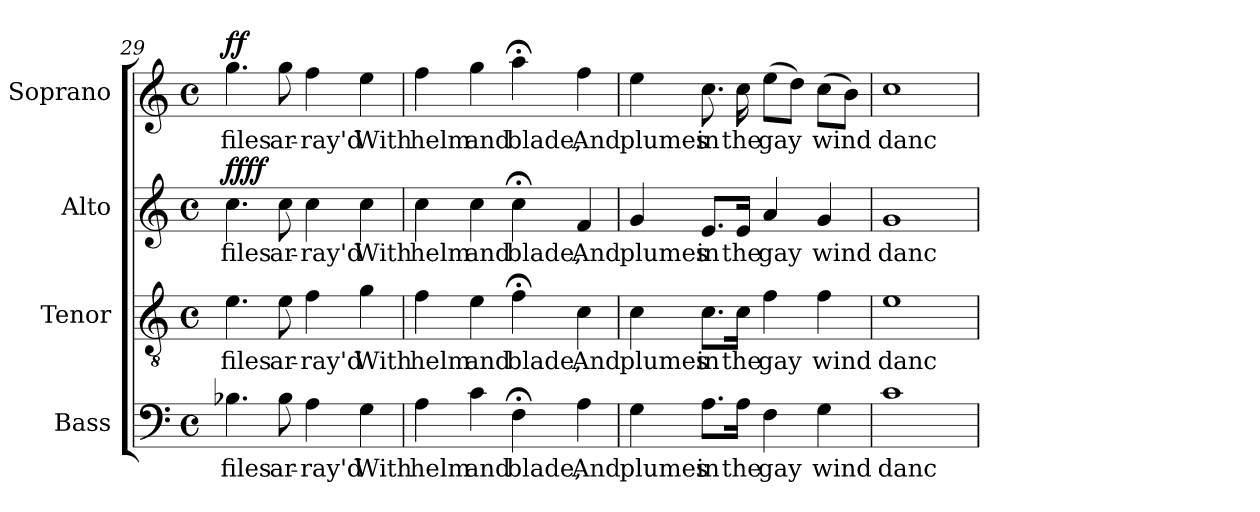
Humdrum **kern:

**kern	**text	**kern	**text	**kern	**text	**dynam	**kern	**text	**dynam
*part4	*part4	*part3	*part3	*part2	*part2	*part2	*part1	*part1	*part1
*staff4	*staff4	*staff3	*staff3	*staff2	*staff2	*staff2	*staff1	*staff1	*staff1
*I"Bass	*	*I"Tenor	*	*I"Alto	*	*	*I"Soprano	*	*
*I'B.	*	*I'T.	*	*I'A.	*	*	*I'S.	*	*
*clefF4	*	*clefGv2	*	*clefG2	*	*	*clefG2	*	*
*	*	*ITrd7c12	*	*	*	*	*	*	*
*k[]	*	*k[]	*	*k[]	*	*	*k[]	*	*
*C:	*	*C:	*	*C:	*	*	*C:	*	*
*M4/4	*	*M4/4	*	*M4/4	*	*	*M4/4	*	*
*met(c)	*	*met(c)	*	*met(c)	*	*	*met(c)	*	*
=29	=29	=29	=29	=29	=29	=29	=29	=29	=29
!	!LO:LY:b:color=#000000	!	!	!	!	!	!	!	!
!	!	!	!LO:LY:b:color=#000000	!	!	!	!	!	!
!	!	!	!	!	!LO:LY:b:color=#000000	!	!	!	!
!	!	!	!	!	!	!	!	!LO:LY:b:color=#000000	!
4.B-Xi\	files	4.Ei\	files	4.cci\	files	ff ff	4.ggi\	files	ff
!	!LO:LY:b:color=#000000	!	!	!	!	!	!	!	!
!	!	!	!LO:LY:b:color=#000000	!	!	!	!	!	!
!	!	!	!	!	!LO:LY:b:color=#000000	!	!	!	!
!	!	!	!	!	!	!	!	!LO:LY:b:color=#000000	!
8B-i\	ar-	8Ei\	ar-	8cci\	ar-	.	8ggi\	ar-	.
!	!LO:LY:b:color=#000000	!	!	!	!	!	!	!	!
!	!	!	!LO:LY:b:color=#000000	!	!	!	!	!	!
!	!	!	!	!	!LO:LY:b:color=#000000	!	!	!	!
!	!	!	!	!	!	!	!	!LO:LY:b:color=#000000	!
4Ai\	-ray'd	4Fi\	-ray'd	4cci\	-ray'd	.	4ffi\	-ray'd	.
!	!LO:LY:b:color=#000000	!	!	!	!	!	!	!	!
!	!	!	!LO:LY:b:color=#000000	!	!	!	!	!	!
!	!	!	!	!	!LO:LY:b:color=#000000	!	!	!	!
!	!	!	!	!	!	!	!	!LO:LY:b:color=#000000	!
4Gi\	With	4Gi\	With	4cci\	With	.	4eei\	With	.
=30	=30	=30	=30	=30	=30	=30	=30	=30	=30
!	!LO:LY:b:color=#000000	!	!	!	!	!	!	!	!
!	!	!	!LO:LY:b:color=#000000	!	!	!	!	!	!
!	!	!	!	!	!LO:LY:b:color=#000000	!	!	!	!
!	!	!	!	!	!	!	!	!LO:LY:b:color=#000000	!
4Ai\	helm	4Fi\	helm	4cci\	helm	.	4ffi\	helm	.
!	!LO:LY:b:color=#000000	!	!	!	!	!	!	!	!
!	!	!	!LO:LY:b:color=#000000	!	!	!	!	!	!
!	!	!	!	!	!LO:LY:b:color=#000000	!	!	!	!
!	!	!	!	!	!	!	!	!LO:LY:b:color=#000000	!
4ci\	and	4Ei\	and	4cci\	and	.	4ggi\	and	.
!	!LO:LY:b:color=#000000	!	!	!	!	!	!	!	!
!	!	!	!LO:LY:b:color=#000000	!	!	!	!	!	!
!	!	!	!	!	!LO:LY:b:color=#000000	!	!	!	!
!	!	!	!	!	!	!	!	!LO:LY:b:color=#000000	!
4F;i\	blade,	4F;i\	blade,	4cc;i\	blade,	.	4aa;i\	blade,	.
!	!LO:LY:b:color=#000000	!	!	!	!	!	!	!	!
!	!	!	!LO:LY:b:color=#000000	!	!	!	!	!	!
!	!	!	!	!	!LO:LY:b:color=#000000	!	!	!	!
!	!	!	!	!	!	!	!	!LO:LY:b:color=#000000	!
4Ai\	And	4Ci\	And	4fi/	And	.	4ffi\	And	.
=31	=31	=31	=31	=31	=31	=31	=31	=31	=31
!	!LO:LY:b:color=#000000	!	!	!	!	!	!	!	!
!	!	!	!LO:LY:b:color=#000000	!	!	!	!	!	!
!	!	!	!	!	!LO:LY:b:color=#000000	!	!	!	!
!	!	!	!	!	!	!	!	!LO:LY:b:color=#000000	!
4Gi\	plumes	4Ci\	plumes	4gi/	plumes	.	4eei\	plumes	.
!	!LO:LY:b:color=#000000	!	!	!	!	!	!	!	!
!	!	!	!LO:LY:b:color=#000000	!	!	!	!	!	!
!	!	!	!	!	!LO:LY:b:color=#000000	!	!	!	!
!	!	!	!	!	!	!	!	!LO:LY:b:color=#000000	!
8.Ai\L	in	8.Ci\L	in	8.ei/L	in	.	8.cci\	in	.
!	!LO:LY:b:color=#000000	!	!	!	!	!	!	!	!
!	!	!	!LO:LY:b:color=#000000	!	!	!	!	!	!
!	!	!	!	!	!LO:LY:b:color=#000000	!	!	!	!
!	!	!	!	!	!	!	!	!LO:LY:b:color=#000000	!
16Ai\Jk	the	16Ci\Jk	the	16ei/Jk	the	.	16cci\	the	.
!	!LO:LY:b:color=#000000	!	!	!	!	!	!	!	!
!	!	!	!LO:LY:b:color=#000000	!	!	!	!	!	!
!	!	!	!	!	!LO:LY:b:color=#000000	!	!	!	!
!	!	!	!	!	!	!	!	!LO:LY:b:color=#000000	!
4Fi\	gay	4Fi\	gay	4ai/	gay	.	(8eei\L	gay	.
.	.	.	.	.	.	.	8ddi\J)	.	.
!	!LO:LY:b:color=#000000	!	!	!	!	!	!	!	!
!	!	!	!LO:LY:b:color=#000000	!	!	!	!	!	!
!	!	!	!	!	!LO:LY:b:color=#000000	!	!	!	!
!	!	!	!	!	!	!	!	!LO:LY:b:color=#000000	!
4Gi\	wind	4Fi\	wind	4gi/	wind	.	(8cci\L	wind	.
.	.	.	.	.	.	.	8bi\J)	.	.
=32	=32	=32	=32	=32	=32	=32	=32	=32	=32
!	!LO:LY:b:color=#000000	!	!	!	!	!	!	!	!
!	!	!	!LO:LY:b:color=#000000	!	!	!	!	!	!
!	!	!	!	!	!LO:LY:b:color=#000000	!	!	!	!
!	!	!	!	!	!	!	!	!LO:LY:b:color=#000000	!
1ci	danc-	1Ei	danc-	1gi	danc-	.	1cci	danc-	.
=	=	=	=	=	=	=	=	=	=
*-	*-	*-	*-	*-	*-	*-	*-	*-	*-
